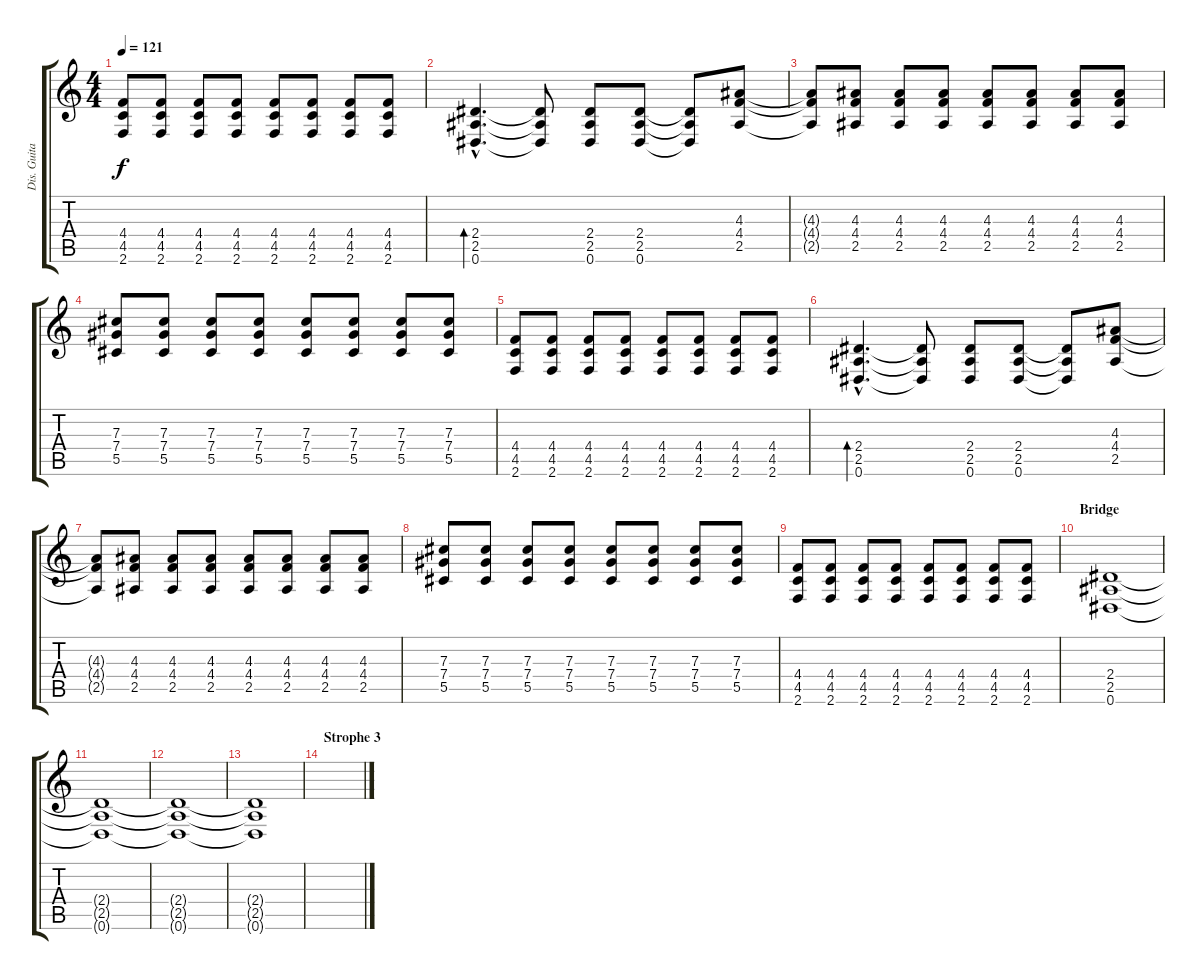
\track ("Dis. Guitar 1" "Dis. Guita") {instrument distortionguitar}
\staff {score tabs}
\tuning (Eb4 Bb3 Gb3 Db3 Ab2 Eb2) {hide}
\ts (4 4)
\tempo 121
\clef g2
\ks c
(4.4 4.5 2.6).8{dy f} (4.4 4.5 2.6).8 (4.4 4.5 2.6).8 (4.4 4.5 2.6).8 (4.4 4.5 2.6).8 (4.4 4.5 2.6).8 (4.4 4.5 2.6).8 (4.4 4.5 2.6).8 |
(2.4{hac} 2.5{hac} 0.6{hac}).4{d bd 60} (2.4{t} 2.5{t} 0.6{t}).8 (2.4 2.5 0.6).8 (2.4 2.5 0.6).8 (2.4{t} 2.5{t} 0.6{t}).8 (4.3 4.4 2.5).8 |
(4.3{t} 4.4{t} 2.5{t}).8 (4.3 4.4 2.5).8 (4.3 4.4 2.5).8 (4.3 4.4 2.5).8 (4.3 4.4 2.5).8 (4.3 4.4 2.5).8 (4.3 4.4 2.5).8 (4.3 4.4 2.5).8 |
(7.3 7.4 5.5).8 (7.3 7.4 5.5).8 (7.3 7.4 5.5).8 (7.3 7.4 5.5).8 (7.3 7.4 5.5).8 (7.3 7.4 5.5).8 (7.3 7.4 5.5).8 (7.3 7.4 5.5).8 |
(4.4 4.5 2.6).8 (4.4 4.5 2.6).8 (4.4 4.5 2.6).8 (4.4 4.5 2.6).8 (4.4 4.5 2.6).8 (4.4 4.5 2.6).8 (4.4 4.5 2.6).8 (4.4 4.5 2.6).8 |
(2.4{hac} 2.5{hac} 0.6{hac}).4{d bd 60} (2.4{t} 2.5{t} 0.6{t}).8 (2.4 2.5 0.6).8 (2.4 2.5 0.6).8 (2.4{t} 2.5{t} 0.6{t}).8 (4.3 4.4 2.5).8 |
(4.3{t} 4.4{t} 2.5{t}).8 (4.3 4.4 2.5).8 (4.3 4.4 2.5).8 (4.3 4.4 2.5).8 (4.3 4.4 2.5).8 (4.3 4.4 2.5).8 (4.3 4.4 2.5).8 (4.3 4.4 2.5).8 |
(7.3 7.4 5.5).8 (7.3 7.4 5.5).8 (7.3 7.4 5.5).8 (7.3 7.4 5.5).8 (7.3 7.4 5.5).8 (7.3 7.4 5.5).8 (7.3 7.4 5.5).8 (7.3 7.4 5.5).8 |
(4.4 4.5 2.6).8 (4.4 4.5 2.6).8 (4.4 4.5 2.6).8 (4.4 4.5 2.6).8 (4.4 4.5 2.6).8 (4.4 4.5 2.6).8 (4.4 4.5 2.6).8 (4.4 4.5 2.6).8 |
\section ("" "Bridge")
(2.4 2.5 0.6).1{volume 7} |
(2.4{t} 2.5{t} 0.6{t}).1 |
(2.4{t} 2.5{t} 0.6{t}).1 |
(2.4{t} 2.5{t} 0.6{t}).1 |
\section ("" "Strophe 3")
